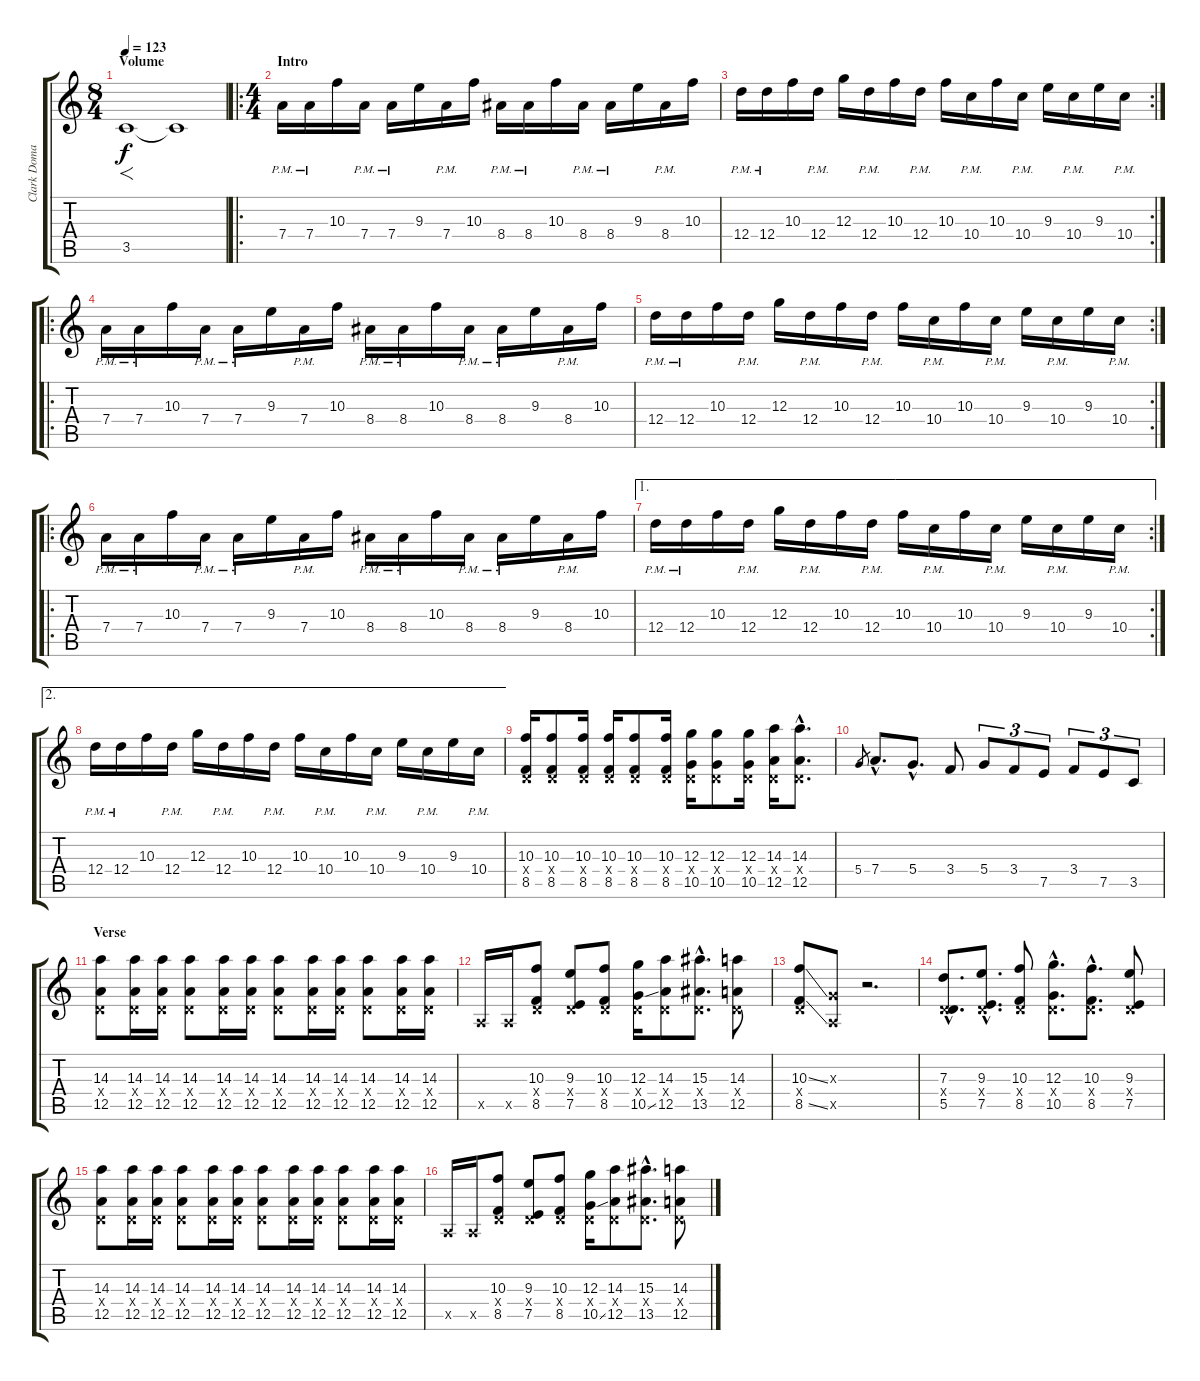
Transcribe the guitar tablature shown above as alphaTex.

\track ("Clark Domae Lead" "Clark Doma") {instrument distortionguitar}
\staff {score tabs}
\tuning (E4 B3 G3 D3 A2 E2) {hide}
\ts (8 4)
\section ("" "Volume")
\tempo 123
\clef g2
\ks c
3.5.1{f dy f instrument distortionguitar} 3.5{t}.1 |
\ro
\ts (4 4)
\section ("" "Intro")
7.4{pm}.16 7.4{pm}.16 10.3.16 7.4{pm}.16 7.4{pm}.16 9.3.16 7.4{pm}.16 10.3.16 8.4{pm}.16 8.4{pm}.16 10.3.16 8.4{pm}.16 8.4{pm}.16 9.3.16 8.4{pm}.16 10.3.16 |
\rc 2
12.4{pm}.16 12.4{pm}.16 10.3.16 12.4{pm}.16 12.3.16 12.4{pm}.16 10.3.16 12.4{pm}.16 10.3.16 10.4{pm}.16 10.3.16 10.4{pm}.16 9.3.16 10.4{pm}.16 9.3.16 10.4{pm}.16 |
\ro
7.4{pm}.16 7.4{pm}.16 10.3.16 7.4{pm}.16 7.4{pm}.16 9.3.16 7.4{pm}.16 10.3.16 8.4{pm}.16 8.4{pm}.16 10.3.16 8.4{pm}.16 8.4{pm}.16 9.3.16 8.4{pm}.16 10.3.16 |
\rc 2
12.4{pm}.16 12.4{pm}.16 10.3.16 12.4{pm}.16 12.3.16 12.4{pm}.16 10.3.16 12.4{pm}.16 10.3.16 10.4{pm}.16 10.3.16 10.4{pm}.16 9.3.16 10.4{pm}.16 9.3.16 10.4{pm}.16 |
\ro
7.4{pm}.16 7.4{pm}.16 10.3.16 7.4{pm}.16 7.4{pm}.16 9.3.16 7.4{pm}.16 10.3.16 8.4{pm}.16 8.4{pm}.16 10.3.16 8.4{pm}.16 8.4{pm}.16 9.3.16 8.4{pm}.16 10.3.16 |
\ae 1
\rc 2
12.4{pm}.16 12.4{pm}.16 10.3.16 12.4{pm}.16 12.3.16 12.4{pm}.16 10.3.16 12.4{pm}.16 10.3.16 10.4{pm}.16 10.3.16 10.4{pm}.16 9.3.16 10.4{pm}.16 9.3.16 10.4{pm}.16 |
\ae 2
12.4{pm}.16 12.4{pm}.16 10.3.16 12.4{pm}.16 12.3.16 12.4{pm}.16 10.3.16 12.4{pm}.16 10.3.16 10.4{pm}.16 10.3.16 10.4{pm}.16 9.3.16 10.4{pm}.16 9.3.16 10.4{pm}.16 |
(10.3 0.4{x} 8.5).16 (10.3 0.4{x} 8.5).8 (10.3 0.4{x} 8.5).16 (10.3 0.4{x} 8.5).16 (10.3 0.4{x} 8.5).8 (10.3 0.4{x} 8.5).16 (12.3 0.4{x} 10.5).16 (12.3 0.4{x} 10.5).8 (12.3 0.4{x} 10.5).16 (14.3 0.4{x} 12.5).16 (14.3{hac} 0.4{hac x} 12.5{hac}).8{d} |
5.4.8{gr} 7.4{hac}.8{d} 5.4{hac}.8{d} 3.4.8 5.4.8{tu (3 2)} 3.4.8{tu (3 2)} 7.5.8{tu (3 2)} 3.4.8{tu (3 2)} 7.5.8{tu (3 2)} 3.5.8{tu (3 2)} |
\section ("" "Verse")
(14.3 0.4{x} 12.5).8 (14.3 0.4{x} 12.5).16 (14.3 0.4{x} 12.5).16 (14.3 0.4{x} 12.5).8 (14.3 0.4{x} 12.5).16 (14.3 0.4{x} 12.5).16 (14.3 0.4{x} 12.5).8 (14.3 0.4{x} 12.5).16 (14.3 0.4{x} 12.5).16 (14.3 0.4{x} 12.5).8 (14.3 0.4{x} 12.5).16 (14.3 0.4{x} 12.5).16 |
0.5{x}.16 0.5{x}.16 (10.3 0.4{x} 8.5).8 (9.3 0.4{x} 7.5).8 (10.3 0.4{x} 8.5).8 (12.3 0.4{x} 10.5{ss}).16 (14.3 0.4{x} 12.5).8 (15.3{hac} 0.4{hac x} 13.5{hac}).8{d} (14.3 0.4{x} 12.5).8 |
(10.3{ss} 0.4{x} 8.5{ss}).8 (0.3{x} 0.5{x}).8 r.2{d} |
(7.3{hac} 0.4{hac x} 5.5{hac}).8{d} (9.3{hac} 0.4{hac x} 7.5{hac}).8{d} (10.3 0.4{x} 8.5).8 (12.3{hac} 0.4{hac x} 10.5{hac}).8{d} (10.3{hac} 0.4{hac x} 8.5{hac}).8{d} (9.3 0.4{x} 7.5).8 |
(14.3 0.4{x} 12.5).8 (14.3 0.4{x} 12.5).16 (14.3 0.4{x} 12.5).16 (14.3 0.4{x} 12.5).8 (14.3 0.4{x} 12.5).16 (14.3 0.4{x} 12.5).16 (14.3 0.4{x} 12.5).8 (14.3 0.4{x} 12.5).16 (14.3 0.4{x} 12.5).16 (14.3 0.4{x} 12.5).8 (14.3 0.4{x} 12.5).16 (14.3 0.4{x} 12.5).16 |
0.5{x}.16 0.5{x}.16 (10.3 0.4{x} 8.5).8 (9.3 0.4{x} 7.5).8 (10.3 0.4{x} 8.5).8 (12.3 0.4{x} 10.5{ss}).16 (14.3 0.4{x} 12.5).8 (15.3{hac} 0.4{hac x} 13.5{hac}).8{d} (14.3 0.4{x} 12.5).8
